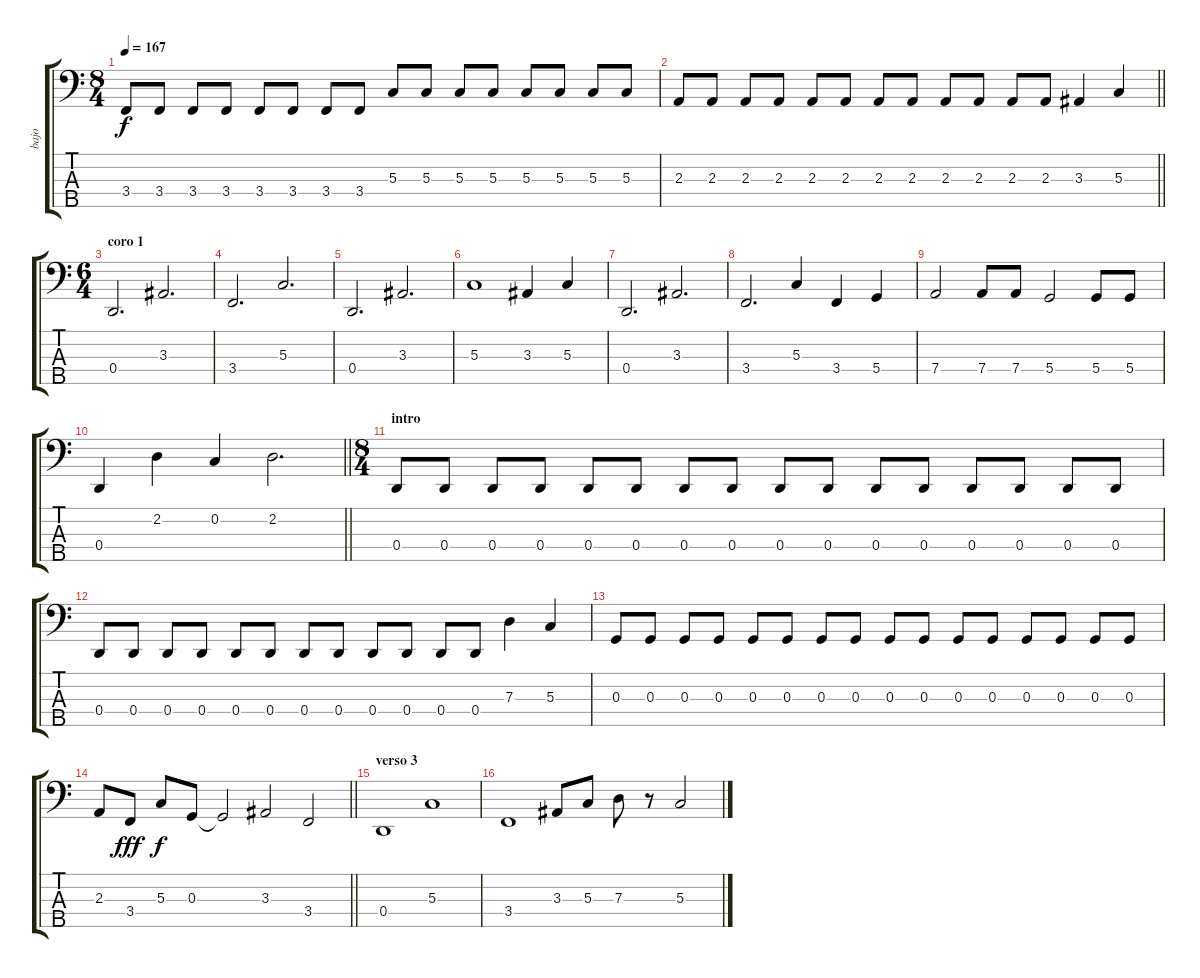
\track ("bajo" "bajo") {instrument electricbassfinger}
\staff {score tabs}
\tuning (F2 C2 G1 D1 A0) {hide}
\ts (8 4)
\tempo 167
\clef f4
\ks c
3.4.8{dy f} 3.4.8 3.4.8 3.4.8 3.4.8 3.4.8 3.4.8 3.4.8 5.3.8 5.3.8 5.3.8 5.3.8 5.3.8 5.3.8 5.3.8 5.3.8 |
\barLineRight lightlight
2.3.8 2.3.8 2.3.8 2.3.8 2.3.8 2.3.8 2.3.8 2.3.8 2.3.8 2.3.8 2.3.8 2.3.8 3.3.4 5.3.4 |
\ts (6 4)
\section ("" "coro 1")
0.4.2{d} 3.3.2{d} |
3.4.2{d} 5.3.2{d} |
0.4.2{d} 3.3.2{d} |
5.3.1 3.3.4 5.3.4 |
0.4.2{d} 3.3.2{d} |
3.4.2{d} 5.3.4 3.4.4 5.4.4 |
7.4.2 7.4.8 7.4.8 5.4.2 5.4.8 5.4.8 |
\barLineRight lightlight
0.4.4 2.2.4 0.2.4 2.2.2{d} |
\ts (8 4)
\section ("" "intro")
0.4.8 0.4.8 0.4.8 0.4.8 0.4.8 0.4.8 0.4.8 0.4.8 0.4.8 0.4.8 0.4.8 0.4.8 0.4.8 0.4.8 0.4.8 0.4.8 |
0.4.8 0.4.8 0.4.8 0.4.8 0.4.8 0.4.8 0.4.8 0.4.8 0.4.8 0.4.8 0.4.8 0.4.8 7.3.4 5.3.4 |
0.3.8 0.3.8 0.3.8 0.3.8 0.3.8 0.3.8 0.3.8 0.3.8 0.3.8 0.3.8 0.3.8 0.3.8 0.3.8 0.3.8 0.3.8 0.3.8 |
\barLineRight lightlight
2.3.8 3.4.8{dy fff} 5.3.8{dy f} 0.3.8 0.3{t}.2 3.3.2 3.4.2 |
\section ("" "verso 3")
0.4.1 5.3.1 |
3.4.1 3.3.8 5.3.8 7.3.8 r.8 5.3.2
